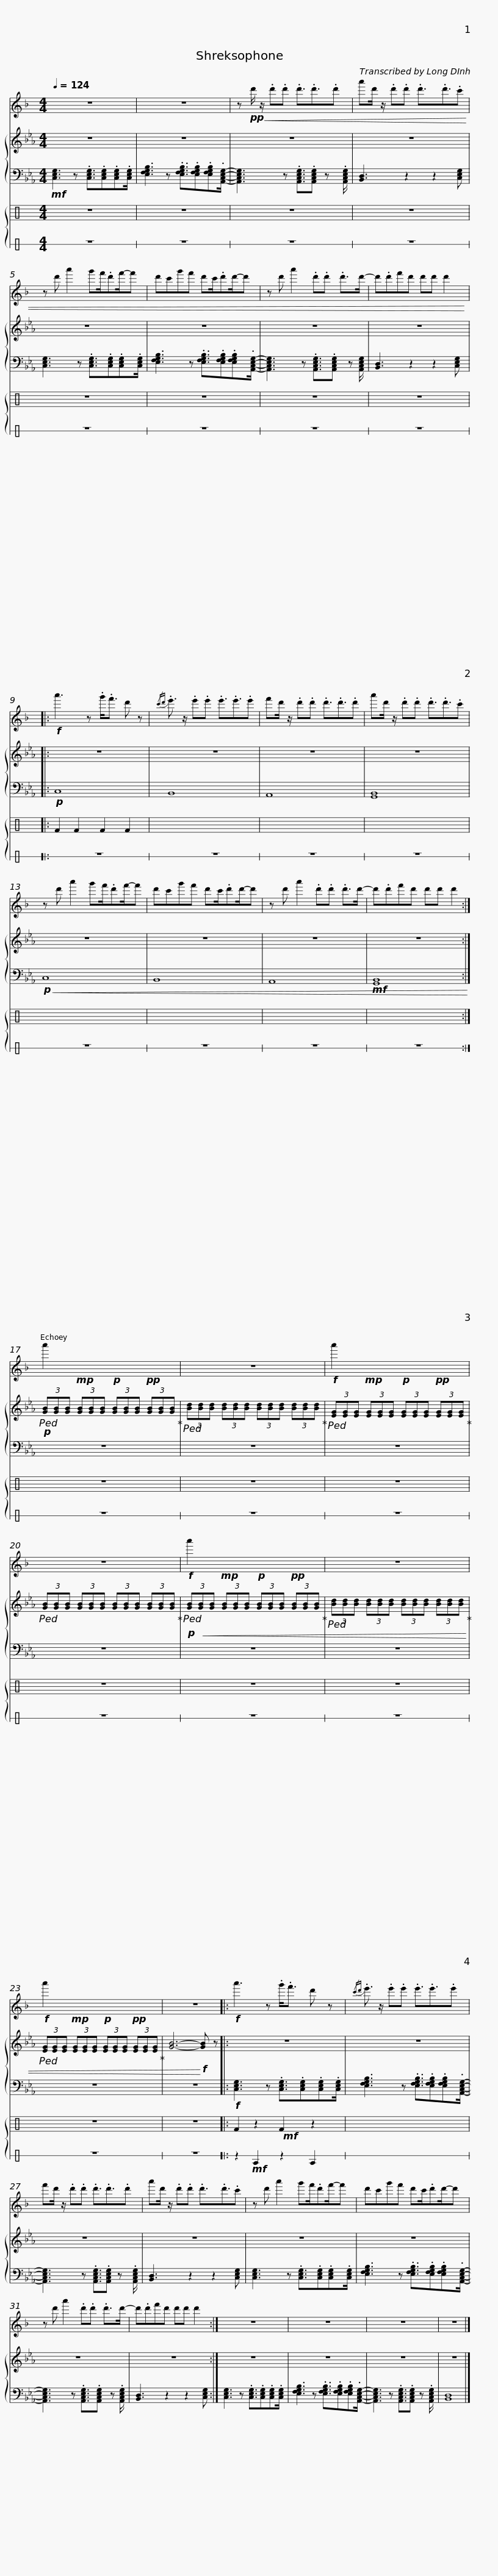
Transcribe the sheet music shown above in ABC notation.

X:1
%%score 1 { 2 | 3 } { ( 4 5 ) 6 }
L:1/8
Q:1/4=124
M:4/4
I:linebreak $
K:Eb
V:1 treble transpose=-14
V:2 treble
V:3 bass
V:4 perc
K:none
V:5 perc
K:none
V:6 perc stafflines=1
K:none
V:1
[K:F] z8 | z8 | z!pp!!<(! d'/ z/ .d'.d' .d'3/2.d'3/2.d' |$ a'd'/ z/ .d'.d' .d'3/2.d'3/2.c' | z d' a'2 g'f'/.d'f'/-f' | %5
 d'c'g'f' d'c'/.d'd'/-d' |$ z d' a'2 .d'.d' .d'>d'- | d'.d'f'd' d'd' d'2!<)! |:!f! a'3 z .g'<.f' d' z |{/c'd'} .e'3/2 z/ .e'.e' .e'3/2.e'3/2.e' |$ %10
 f'd'/ z/ .d'.d' .d'3/2.d'3/2.d' | a'd'/ z/ .d'.d' .d'3/2.d'3/2.c' | z d' a'2 g'f'/.d'f'/-f' |$ d'c'g'f' d'c'/.d'd'/-d' | z d' a'2 .d'.d' .d'>d'- | %15
 d'.d'f'd' d'd' d'2 :|$ a'2!mp! x2!p! x2!pp! x2 | z8 |!f! a'2!mp! x2!p! x2!pp! x2 |$ z8 | %20
!f! a'2!mp! x2!p! x2!pp! x2 | z8 |$!f! a'2!mp! x2!p! x2!pp! x2 | z8 |:!f! a'3 z .g'<.f' d' z | %25
{/c'd'} .e'3/2 z/ .e'.e' .e'3/2.e'3/2.e' |$ f'd'/ z/ .d'.d' .d'3/2.d'3/2.d' | a'd'/ z/ .d'.d' .d'3/2.d'3/2.c' | z d' a'2 g'f'/.d'f'/-f' |$ d'c'g'f' d'c'/.d'd'/-d' | %30
 z d' a'2 .d'.d' .d'>d'- | d'.d'f'd' d'd' d'2 :|$ z8 | z8 | z8 | %35
 z8 |] %36
V:2
 z8 | z8 | z8 |$ z8 | z8 | %5
 z8 |$ z8 | z8 |: z8 | z8 |$ %10
 z8 | z8 | z8 |$ z8 | z8 | %15
 z8 :|$!p!!ped! (3[GB][GB][GB] (3[GB][GB][GB] (3[GB][GB][GB] (3[GB][GB][GB]!ped-up! |!ped! (3[Bd][Bd][Bd] (3[Bd][Bd][Bd] (3[Bd][Bd][Bd] (3[Bd][Bd][Bd]!ped-up! |!ped! (3[EG][EG][EG] (3[EG][EG][EG] (3[EG][EG][EG] (3[EG][EG][EG]!ped-up! |$!ped! (3[GB][GB][GB] (3[GB][GB][GB] (3[GB][GB][GB] (3[GB][GB][GB]!ped-up! | %20
!p!!ped! (3[GB]!<(![GB][GB] (3[GB][GB][GB] (3[GB][GB][GB] (3[GB][GB][GB]!ped-up! |!ped! (3[Bd][Bd][Bd] (3[Bd][Bd][Bd] (3[Bd][Bd][Bd] (3[Bd][Bd][Bd]!ped-up! |$!ped! (3[EG][EG][EG] (3[EG][EG][EG] (3[EG][EG][EG] (3[EG][EG][EG]!ped-up! | [GB]6-!<)!!f! [GB] z |: z8 | %25
 z8 |$ z8 | z8 | z8 |$ z8 | %30
 z8 | z8 :|$ z8 | z8 | z8 | %35
 z8 |] %36
V:3
!mf! [C,E,G,]3 z .[C,E,G,]3/2.[C,E,G,].[C,E,G,].[C,E,G,]/ | [E,F,G,B,]3 z .[E,F,G,B,]3/2.[E,F,G,B,].[E,F,G,B,].[A,,C,E,G,]/- | [A,,C,E,G,]3 z .[A,,C,E,G,]3/2.[A,,C,E,G,] z .[A,,C,E,G,]/ |$ [B,,D,]3 z2 z2 [C,E,G,] | [C,E,G,]3 z .[C,E,G,]3/2.[C,E,G,].[C,E,G,].[C,E,G,]/ | %5
 [E,F,G,B,]3 z .[E,F,G,B,]3/2.[E,F,G,B,].[E,F,G,B,].[A,,C,E,G,]/- |$ [A,,C,E,G,]3 z .[A,,C,E,G,]3/2.[A,,C,E,G,] z [A,,C,E,G,]/ | [B,,D,]3 z2 z2 [C,E,G,] |:!p! C,8 | B,,8 |$ %10
 A,,8 | [G,,B,,]8 |!p!!<(! C,8 |$ B,,8 | A,,8 | %15
!mf! [G,,B,,]8!<)! :|$ z8 | z8 | z8 |$ z8 | %20
 z8 | z8 |$ z8 | z8 |:!f! [C,E,G,]3 z .[C,E,G,]3/2.[C,E,G,].[C,E,G,].[C,E,G,]/ | %25
 [E,F,G,B,]3 z .[E,F,G,B,]3/2.[E,F,G,B,].[E,F,G,B,].[A,,C,E,G,]/- |$ [A,,C,E,G,]3 z .[A,,C,E,G,]3/2.[A,,C,E,G,] z .[A,,C,E,G,]/ | [B,,D,]3 z2 z2 [C,E,G,] | [C,E,G,]3 z .[C,E,G,]3/2.[C,E,G,].[C,E,G,].[C,E,G,]/ |$ [E,F,G,B,]3 z .[E,F,G,B,]3/2.[E,F,G,B,].[E,F,G,B,].[A,,C,E,G,]/- | %30
 [A,,C,E,G,]3 z .[A,,C,E,G,]3/2.[A,,C,E,G,] z .[A,,C,E,G,]/ | [B,,D,]3 z2 z2 [C,E,G,] :|$ [C,E,G,]3 z .[C,E,G,]3/2.[C,E,G,].[C,E,G,].[C,E,G,]/ | [E,F,G,B,]3 z .[E,F,G,B,]3/2.[E,F,G,B,].[E,F,G,B,].[A,,C,E,G,]/- | [A,,C,E,G,]3 z .[A,,C,E,G,]3/2.[A,,C,E,G,] z .[A,,C,E,G,]/ | %35
 [B,,D,]8 |] %36
V:4
[K:C] z8 | z8 | z8 |$ z8 | z8 | %5
 z8 |$ z8 | z8 |: x8 | x8 |$ %10
 x8 | x8 | x8 |$ x8 | x8 | %15
 x8 :|$ z8 | z8 | z8 |$ z8 | %20
 z8 | z8 |$ z8 | z8 |:!mf! x8 | %25
 x8 |$ x8 | x8 | x8 |$ x8 | %30
 x8 | x8 :|$ x8 | x8 | x8 | %35
 x8 |] %36
V:5
[K:C] x8 | x8 | x8 |$ x8 | x8 | %5
 x8 |$ x8 | x8 |: F2 F2 F2 F2 | x8 |$ %10
 x8 | x8 | x8 |$ x8 | x8 | %15
 x8 :|$ x8 | x8 | x8 |$ x8 | %20
 x8 | x8 |$ x8 | x8 |: F2 z2 F2 z2 | %25
 x8 |$ x8 | x8 | x8 |$ x8 | %30
 x8 | x8 :|$ x8 | x8 | x8 | %35
 x8 |] %36
V:6
[K:C] z8 | z8 | z8 |$ z8 | z8 | %5
 z8 |$ z8 | z8 |: z8 | z8 |$ %10
 z8 | z8 | z8 |$ z8 | z8 | %15
 z8 :|$ z8 | z8 | z8 |$ z8 | %20
 z8 | z8 |$ z8 | z8 |: z2!mf! E2 z2 E2 | %25
 x8 |$ x8 | x8 | x8 |$ x8 | %30
 x8 | x8 :|$ x8 | x8 | x8 | %35
 x8 |] %36
